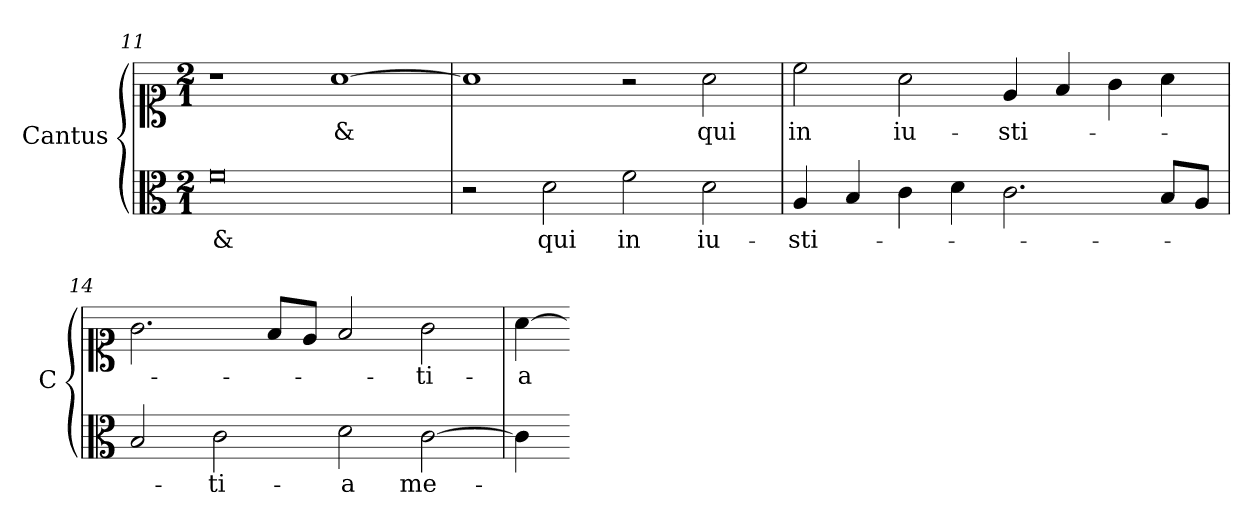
**kern	**text	**kern	**text
*part1	*part1	*part1	*part1
*staff2	*staff2	*staff1	*staff1
*I"Cantus	*	*	*
*I'C	*	*	*
*clefC3	*	*clefC1	*
*k[]	*	*k[]	*
*D:dor	*	*D:dor	*
*M2/1	*	*M2/1	*
=11	=11	=11	=11
0f	&	1r	.
.	.	[1ai	&
=12	=12	=12	=12
2r	.	1ai]	.
2d	qui	.	.
2f	in	2r	.
2d	iu-	2a	qui
=13	=13	=13	=13
4A	-sti-	2cc	in
4B	.	.	.
4c	.	2a	iu-
4d	.	.	.
2.c	.	4e	-sti-
.	.	4f	.
.	.	4g	.
8B/L	.	4a	.
8A/J	.	.	.
=14	=14	=14	=14
2B	.	2.g	.
2c	-ti-	.	.
.	.	8f/L	.
.	.	8e/J	.
2d	-a	2f	.
[2ci	me-	2g	-ti-
=15	=15	=15	=15
4ci]	.	[4a	-a
=-	=-	=-	=-
*-	*-	*-	*-
